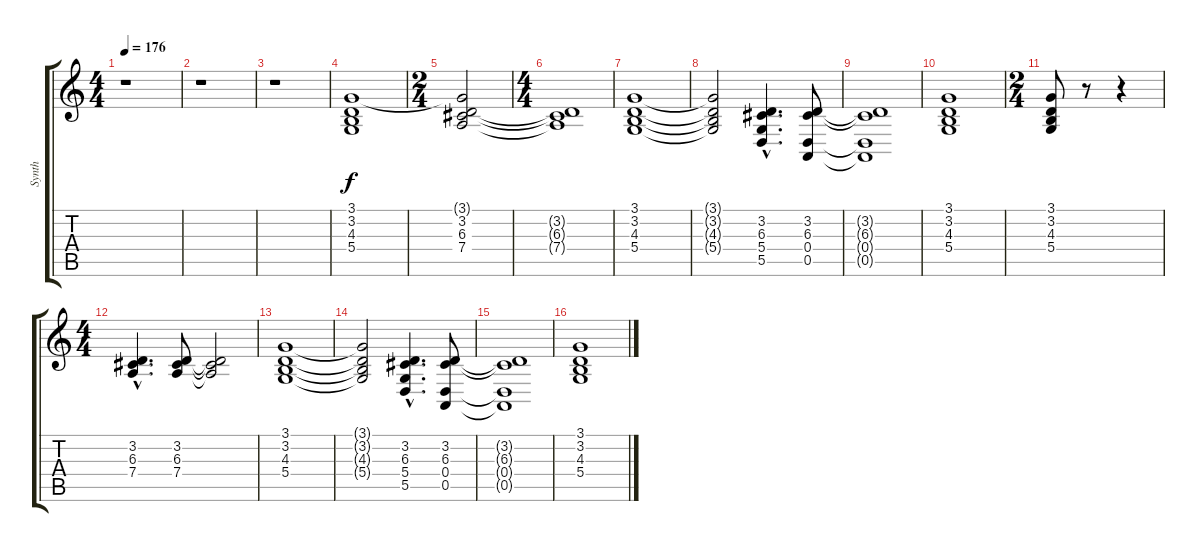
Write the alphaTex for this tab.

\track ("Synth" "Synth") {instrument lead2sawtooth}
\staff {score tabs}
\tuning (E4 B3 G3 D3 A2 E2) {hide}
\ts (4 4)
\tempo 176
\clef g2
\ks c
r.1{dy f} |
r.1 |
r.1 |
(3.1 3.2 4.3 5.4).1{volume 7} |
\ts (2 4)
(3.1{t} 3.2 6.3 7.4).2 |
\ts (4 4)
(3.2{t} 6.3{t} 7.4{t}).1 |
(3.1 3.2 4.3 5.4).1 |
(3.1{t} 3.2{t} 4.3{t} 5.4{t}).2 (3.2{hac} 6.3{hac} 5.4{hac} 5.5{hac}).4{d} (3.2 6.3 0.4 0.5).8 |
(3.2{t} 6.3{t} 0.4{t} 0.5{t}).1 |
(3.1 3.2 4.3 5.4).1 |
\ts (2 4)
(3.1 3.2 4.3 5.4).8 r.8 r.4 |
\ts (4 4)
(3.2{hac} 6.3{hac} 7.4{hac}).4{d} (3.2 6.3 7.4).8 (3.2{t} 6.3{t} 7.4{t}).2 |
(3.1 3.2 4.3 5.4).1 |
(3.1{t} 3.2{t} 4.3{t} 5.4{t}).2 (3.2{hac} 6.3{hac} 5.4{hac} 5.5{hac}).4{d} (3.2 6.3 0.4 0.5).8 |
(3.2{t} 6.3{t} 0.4{t} 0.5{t}).1 |
(3.1 3.2 4.3 5.4).1
